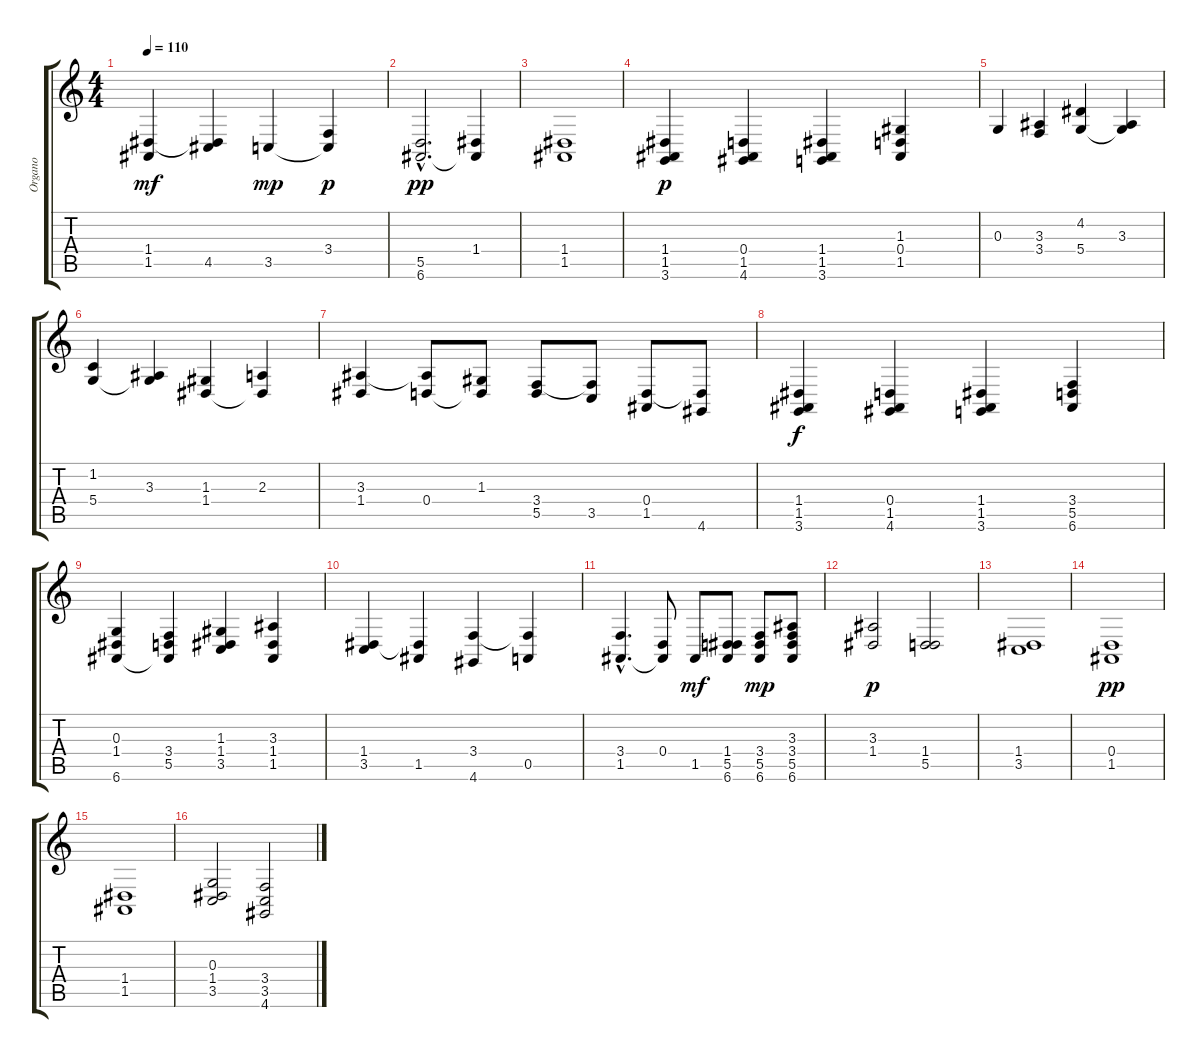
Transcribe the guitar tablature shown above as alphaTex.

\track ("Organo" "Organo") {instrument churchorgan}
\staff {score tabs}
\tuning (E4 B3 G3 D3 A2 E2) {hide}
\ts (4 4)
\tempo 110
\clef g2
\ks c
(1.4 1.5).4{dy mf} (1.4{t} 4.5).4 3.5.4{dy mp} (3.4 3.5{t}).4{dy p} |
(5.5{hac} 6.6{hac}).2{d dy pp} (1.4 6.6{t}).4 |
(1.4 1.5).1 |
(1.4 1.5 3.6).4{dy p} (0.4 1.5 4.6).4 (1.4 1.5 3.6).4 (1.3 0.4 1.5).4 |
0.3.4 (3.3 3.4).4 (4.2 5.4).4 (3.3 5.4{t}).4 |
(1.2 5.4).4 (3.3 5.4{t}).4 (1.3 1.4).4 (2.3 1.4{t}).4 |
(3.3 1.4).4 (3.3{t} 0.4).8 (1.3 0.4{t}).8 (3.4 5.5).8 (3.4{t} 3.5).8 (0.4 1.5).8 (0.4{t} 4.6).8 |
(1.4 1.5 3.6).4{dy f} (0.4 1.5 4.6).4 (1.4 1.5 3.6).4 (3.4 5.5 6.6).4 |
(0.3 1.4 6.6).4 (3.4 5.5 6.6{t}).4 (1.3 1.4 3.5).4 (3.3 1.4 1.5).4 |
(1.4 3.5).4 (1.4{t} 1.5).4 (3.4 4.6).4 (3.4{t} 0.5).4 |
(3.4{hac} 1.5{hac}).4{d} (0.4 1.5{t}).8 1.5.8{dy mf} (1.4 5.5 6.6).8 (3.4 5.5 6.6).8{dy mp} (3.3 3.4 5.5 6.6).8 |
(3.3 1.4).2{dy p} (1.4 5.5).2 |
(1.4 3.5).1 |
(0.4 1.5).1{dy pp} |
(1.4 1.5).1 |
(0.3 1.4 3.5).2 (3.4 3.5 4.6).2
